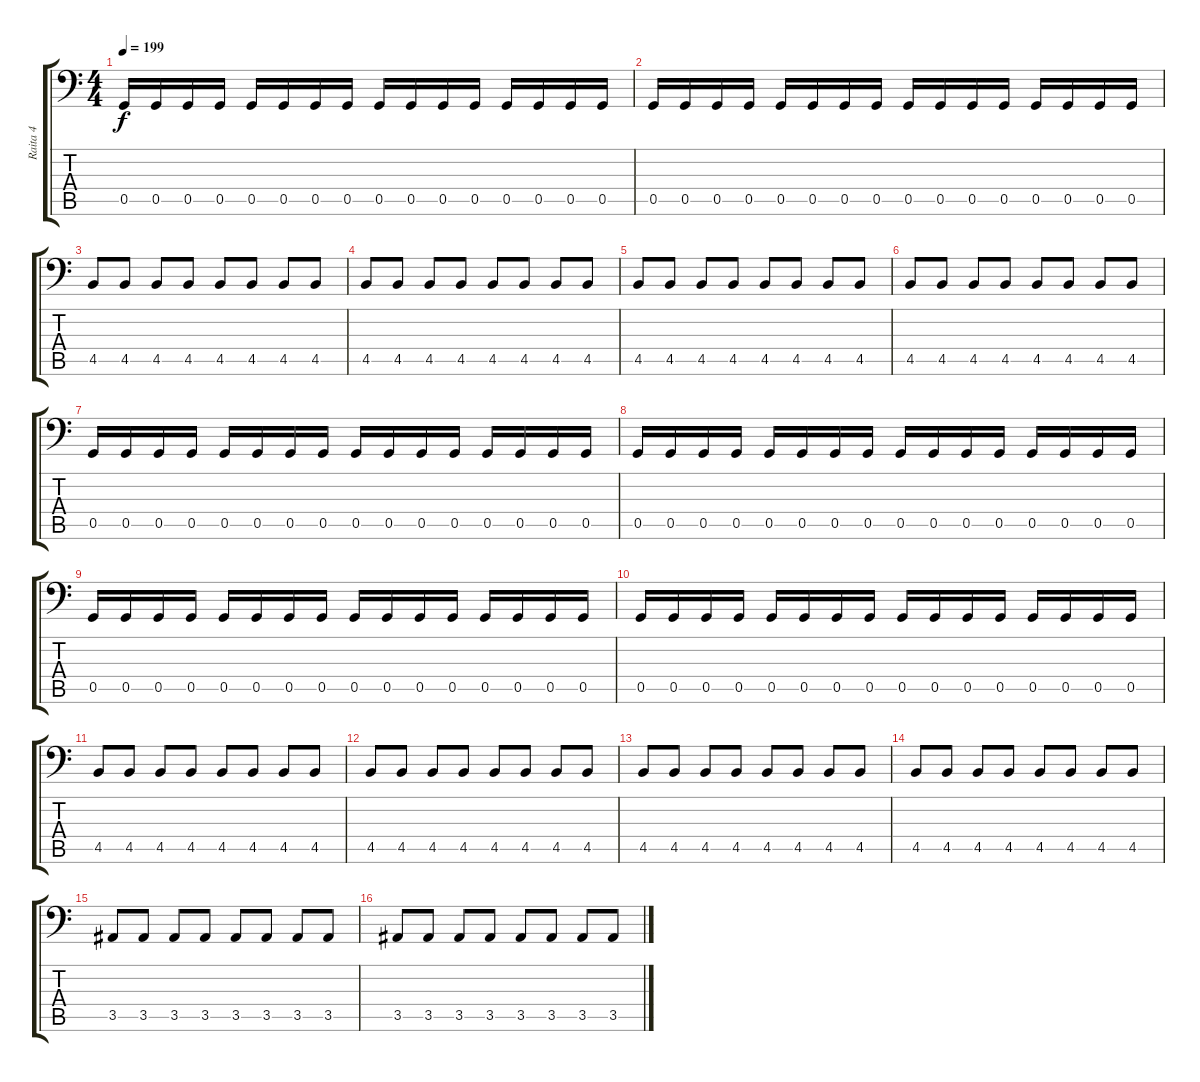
\track ("Raita 4" "Raita 4") {instrument electricbassfinger}
\staff {score tabs}
\tuning (D3 A2 F2 C2 G1 D1) {hide}
\ts (4 4)
\tempo 199
\clef f4
\ks c
0.5.16{dy f} 0.5.16 0.5.16 0.5.16 0.5.16 0.5.16 0.5.16 0.5.16 0.5.16 0.5.16 0.5.16 0.5.16 0.5.16 0.5.16 0.5.16 0.5.16 |
0.5.16 0.5.16 0.5.16 0.5.16 0.5.16 0.5.16 0.5.16 0.5.16 0.5.16 0.5.16 0.5.16 0.5.16 0.5.16 0.5.16 0.5.16 0.5.16 |
4.5.8 4.5.8 4.5.8 4.5.8 4.5.8 4.5.8 4.5.8 4.5.8 |
4.5.8 4.5.8 4.5.8 4.5.8 4.5.8 4.5.8 4.5.8 4.5.8 |
4.5.8 4.5.8 4.5.8 4.5.8 4.5.8 4.5.8 4.5.8 4.5.8 |
4.5.8 4.5.8 4.5.8 4.5.8 4.5.8 4.5.8 4.5.8 4.5.8 |
0.5.16 0.5.16 0.5.16 0.5.16 0.5.16 0.5.16 0.5.16 0.5.16 0.5.16 0.5.16 0.5.16 0.5.16 0.5.16 0.5.16 0.5.16 0.5.16 |
0.5.16 0.5.16 0.5.16 0.5.16 0.5.16 0.5.16 0.5.16 0.5.16 0.5.16 0.5.16 0.5.16 0.5.16 0.5.16 0.5.16 0.5.16 0.5.16 |
0.5.16 0.5.16 0.5.16 0.5.16 0.5.16 0.5.16 0.5.16 0.5.16 0.5.16 0.5.16 0.5.16 0.5.16 0.5.16 0.5.16 0.5.16 0.5.16 |
0.5.16 0.5.16 0.5.16 0.5.16 0.5.16 0.5.16 0.5.16 0.5.16 0.5.16 0.5.16 0.5.16 0.5.16 0.5.16 0.5.16 0.5.16 0.5.16 |
4.5.8 4.5.8 4.5.8 4.5.8 4.5.8 4.5.8 4.5.8 4.5.8 |
4.5.8 4.5.8 4.5.8 4.5.8 4.5.8 4.5.8 4.5.8 4.5.8 |
4.5.8 4.5.8 4.5.8 4.5.8 4.5.8 4.5.8 4.5.8 4.5.8 |
4.5.8 4.5.8 4.5.8 4.5.8 4.5.8 4.5.8 4.5.8 4.5.8 |
3.5.8 3.5.8 3.5.8 3.5.8 3.5.8 3.5.8 3.5.8 3.5.8 |
3.5.8 3.5.8 3.5.8 3.5.8 3.5.8 3.5.8 3.5.8 3.5.8
